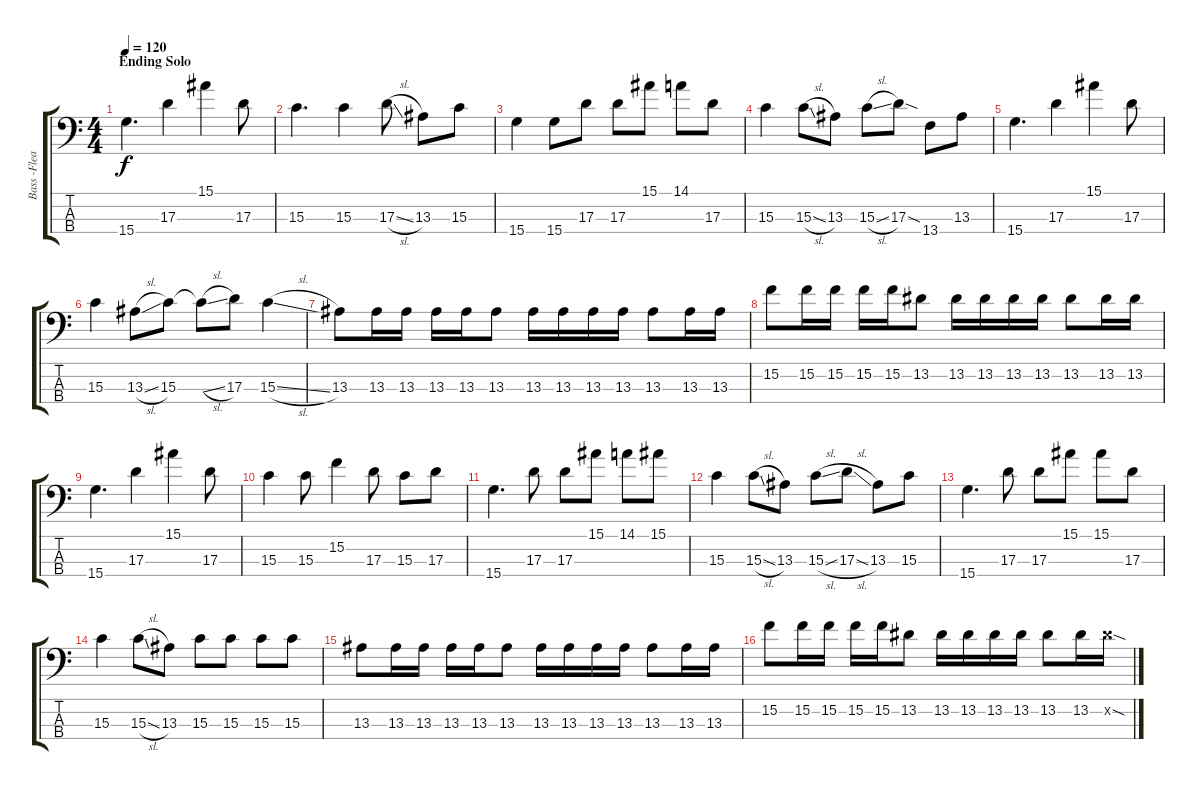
\track ("Bass -Flea" "Bass -Flea") {instrument electricbassfinger}
\staff {score tabs}
\tuning (G2 D2 A1 E1) {hide}
\ts (4 4)
\section ("" "Ending Solo")
\tempo 120
\clef f4
\ks c
15.4.4{d dy f} 17.3.4 15.1.4 17.3.8 |
15.3.4{d} 15.3.4 17.3{sl}.8 13.3.8 15.3.8 |
15.4.4 15.4.8 17.3.8 17.3.8 15.1.8 14.1.8 17.3.8 |
15.3.4 15.3{sl}.8 13.3.8 15.3{sl}.8 17.3{sod}.8 13.4.8 13.3.8 |
15.4.4{d} 17.3.4 15.1.4 17.3.8 |
15.3.4 13.3{sl}.8 15.3.8 15.3{sl t}.8 17.3.8 15.3{sl}.4 |
13.3.8 13.3.16 13.3.16 13.3.16 13.3.16 13.3.8 13.3.16 13.3.16 13.3.16 13.3.16 13.3.8 13.3.16 13.3.16 |
15.2.8 15.2.16 15.2.16 15.2.16 15.2.16 13.2.8 13.2.16 13.2.16 13.2.16 13.2.16 13.2.8 13.2.16 13.2.16 |
15.4.4{d} 17.3.4 15.1.4 17.3.8 |
15.3.4 15.3.8 15.2.4 17.3.8 15.3.8 17.3.8 |
15.4.4{d} 17.3.8 17.3.8 15.1.8 14.1.8 15.1.8 |
15.3.4 15.3{sl}.8 13.3.8 15.3{sl}.8 17.3{sl}.8 13.3.8 15.3.8 |
15.4.4{d} 17.3.8 17.3.8 15.1.8 15.1.8 17.3.8 |
15.3.4 15.3{sl}.8 13.3.8 15.3.8 15.3.8 15.3.8 15.3.8 |
13.3.8 13.3.16 13.3.16 13.3.16 13.3.16 13.3.8 13.3.16 13.3.16 13.3.16 13.3.16 13.3.8 13.3.16 13.3.16 |
15.2.8 15.2.16 15.2.16 15.2.16 15.2.16 13.2.8 13.2.16 13.2.16 13.2.16 13.2.16 13.2.8 13.2.16 13.2{sod x}.16
